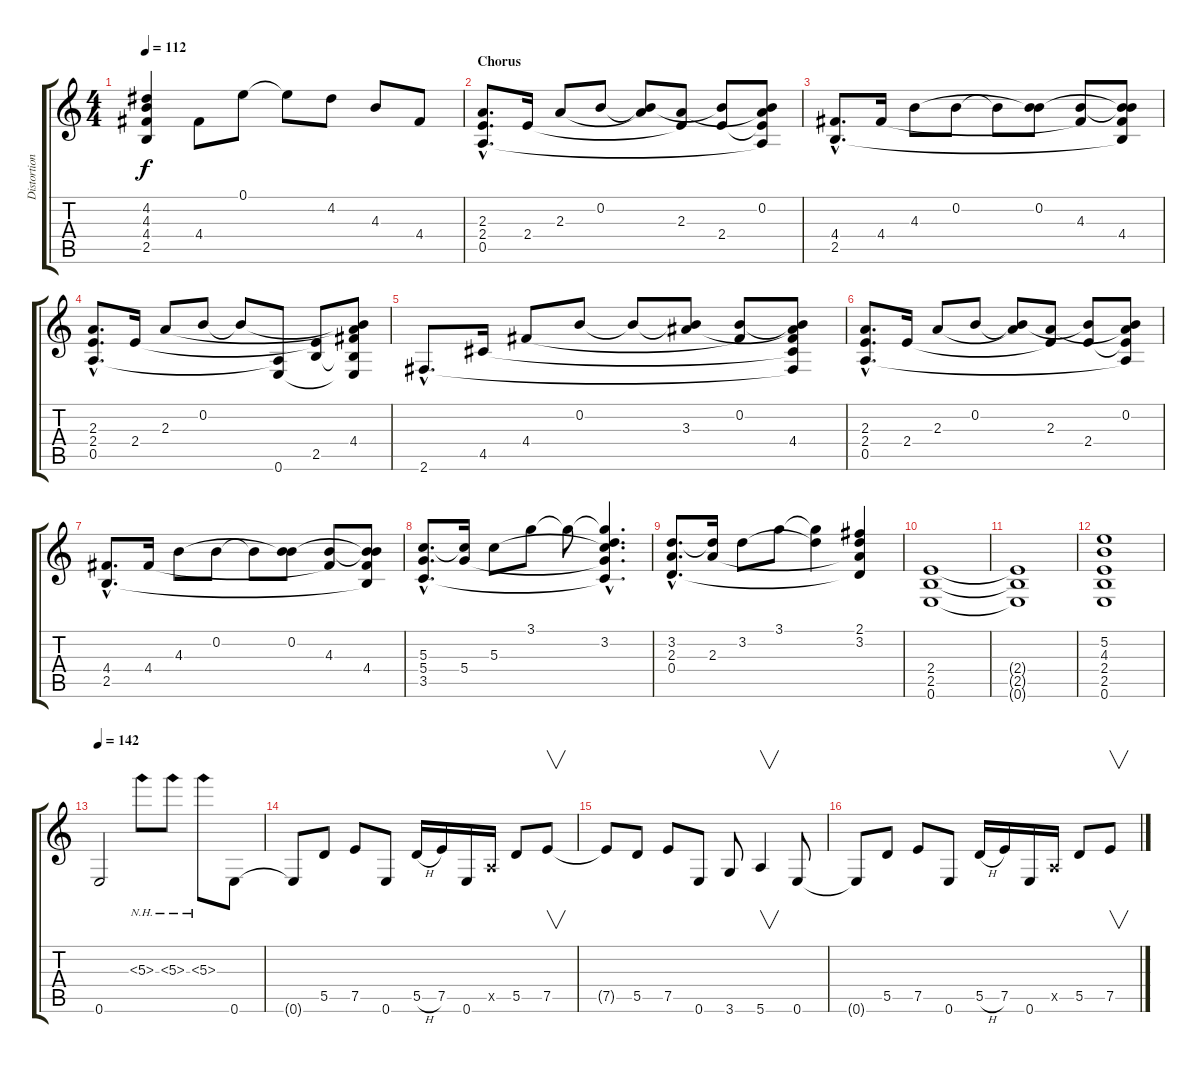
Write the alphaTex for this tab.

\track ("Distortion Guitar" "Distortion") {instrument distortionguitar}
\staff {score tabs}
\tuning (E4 B3 G3 D3 A2 E2) {hide}
\ts (4 4)
\tempo 112
\clef g2
\ks c
(4.2 4.3 4.4 2.5).4{dy f} 4.4.8 0.1.8 0.1{t}.8 4.2.8 4.3.8 4.4.8 |
\section ("" "Chorus")
(2.3{hac} 2.4{hac} 0.5{hac}).8{d} 2.4.16 2.3.8 0.2.8 (0.2{t} 2.3{t}).8 (2.3 2.4{t}).8 (0.2{t} 2.4).8 (0.2 2.3{t} 2.4{t} 0.5{t}).8 |
(4.4{hac} 2.5{hac}).8{d} 4.4.16 4.3.8 0.2.8 0.2{t}.8 (0.2 4.3{t}).8 (4.3 4.4{t}).8 (0.2{t} 4.3{t} 4.4 2.5{t}).8 |
(2.3{hac} 2.4{hac} 0.5{hac}).8{d} 2.4.16 2.3.8 0.2.8 0.2{t}.8 (0.5{t} 0.6).8 (2.4{t} 2.5).8 (0.2{t} 2.3{t} 4.4 2.5{t} 0.6{t}).8 |
2.6{hac}.8{d} 4.5.16 4.4.8 0.2.8 0.2{t}.8 (0.2{t} 3.3).8 (0.2 4.4{t}).8 (0.2{t} 3.3{t} 4.4 4.5{t} 2.6{t}).8 |
(2.3{hac} 2.4{hac} 0.5{hac}).8{d} 2.4.16 2.3.8 0.2.8 (0.2{t} 2.3{t}).8 (2.3 2.4{t}).8 (0.2{t} 2.4).8 (0.2 2.3{t} 2.4{t} 0.5{t}).8 |
(4.4{hac} 2.5{hac}).8{d} 4.4.16 4.3.8 0.2.8 0.2{t}.8 (0.2 4.3{t}).8 (4.3 4.4{t}).8 (0.2{t} 4.3{t} 4.4 2.5{t}).8 |
(5.3{hac} 5.4{hac} 3.5{hac}).8{d} (5.3{t} 5.4).16 5.3.8 3.1.8 3.1{t}.8 (3.1{hac t} 3.2{hac} 5.3{hac t} 5.4{hac t} 3.5{hac t}).4{d} |
(3.2{hac} 2.3{hac} 0.4{hac}).8{d} (3.2{t} 2.3).16 3.2.8 3.1.8 (3.1{t} 3.2{t}).4 (2.1 3.2 2.3{t} 0.4{t}).4 |
(2.4 2.5 0.6).1 |
(2.4{t} 2.5{t} 0.6{t}).1 |
(5.2 4.3 2.4 2.5 0.6).1 |
\tempo 142
0.6.2 5.3{nh}.8 5.3{nh}.8 5.3{nh}.8 0.6.8 |
0.6{t}.8 5.5.8 7.5.8 0.6.8 5.5{h}.16 7.5.16 0.6.16 0.5{x}.16 5.5.8 7.5.8{v} |
7.5{t}.8 5.5.8 7.5.8 0.6.8 3.6.8 5.6.4{v} 0.6.8 |
0.6{t}.8 5.5.8 7.5.8 0.6.8 5.5{h}.16 7.5.16 0.6.16 0.5{x}.16 5.5.8 7.5.8{v}
